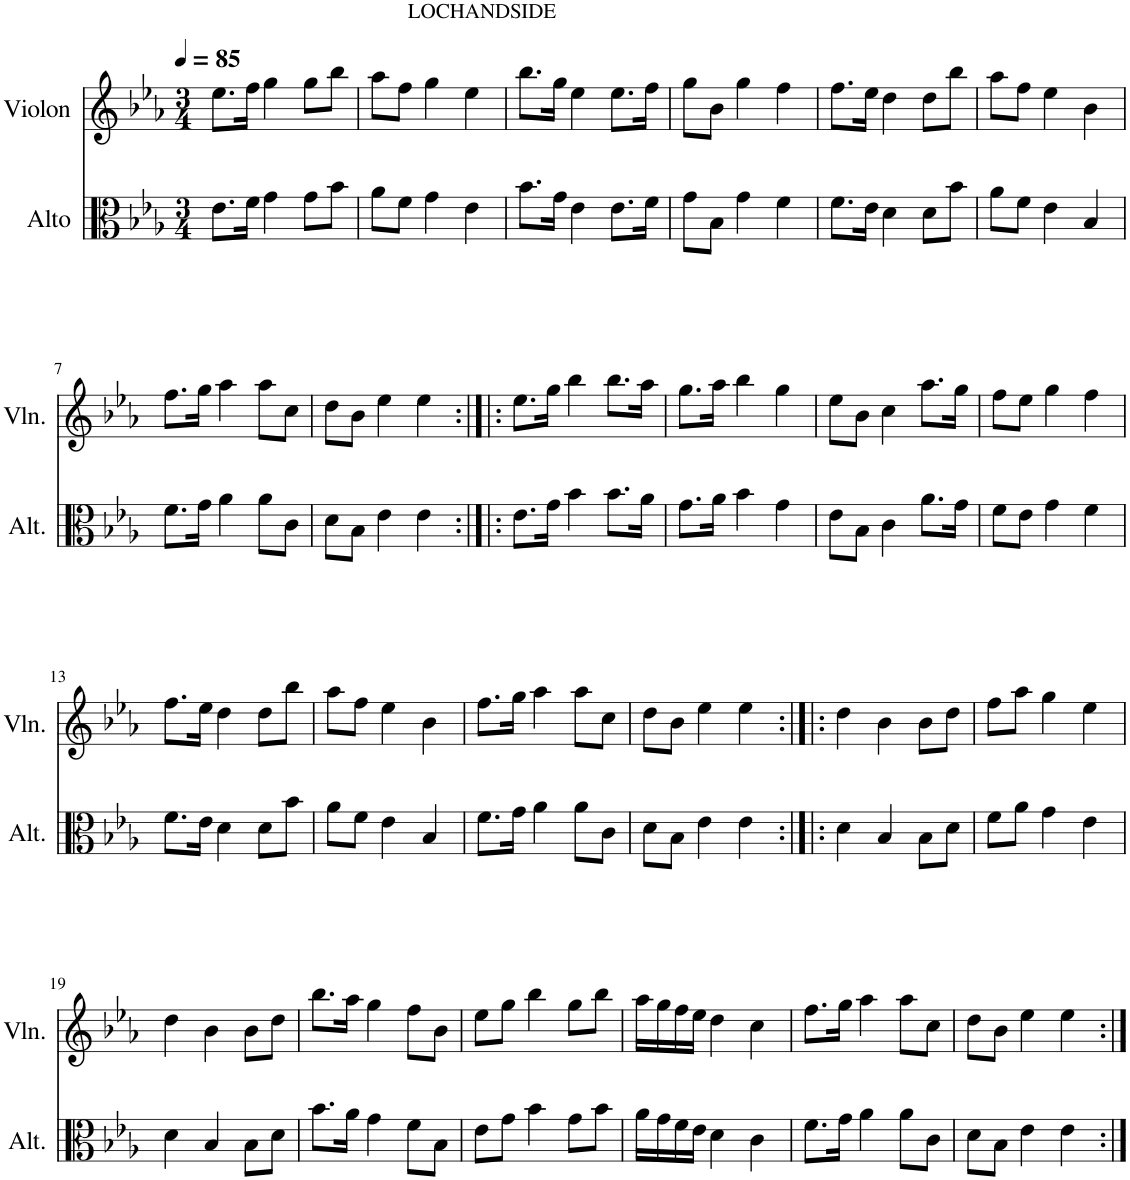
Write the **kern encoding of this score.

**kern	**kern
*part2	*part1
*staff2	*staff1
*I"Alto	*I"Violon
*I'Alt.	*I'Vln.
*clefC3	*clefG2
*k[b-e-a-]	*k[b-e-a-]
*M3/4	*M3/4
*MM85	*MM85
=1	=1
8.e-\L	8.ee-\L
16f\Jk	16ff\Jk
4g\	4gg\
8g\L	8gg\L
8b-\J	8bb-\J
=2	=2
!	!LO:TX:a:t=LOCHANDSIDE
8a-\L	8aa-\L
8f\J	8ff\J
4g\	4gg\
4e-\	4ee-\
=3	=3
8.b-\L	8.bb-\L
16g\Jk	16gg\Jk
4e-\	4ee-\
8.e-\L	8.ee-\L
16f\Jk	16ff\Jk
=4	=4
8g\L	8gg\L
8B-\J	8b-\J
4g\	4gg\
4f\	4ff\
=5	=5
8.f\L	8.ff\L
16e-\Jk	16ee-\Jk
4d\	4dd\
8d\L	8dd\L
8b-\J	8bb-\J
=6	=6
8a-\L	8aa-\L
8f\J	8ff\J
4e-\	4ee-\
4B-/	4b-\
!!LO:LB:g=z
=7	=7
8.f\L	8.ff\L
16g\Jk	16gg\Jk
4a-\	4aa-\
8a-\L	8aa-\L
8c\J	8cc\J
=8	=8
8d\L	8dd\L
8B-\J	8b-\J
4e-\	4ee-\
4e-\	4ee-\
=9:|!|:	=9:|!|:
8.e-\L	8.ee-\L
16g\Jk	16gg\Jk
4b-\	4bb-\
8.b-\L	8.bb-\L
16a-\Jk	16aa-\Jk
=10	=10
8.g\L	8.gg\L
16a-\Jk	16aa-\Jk
4b-\	4bb-\
4g\	4gg\
=11	=11
8e-\L	8ee-\L
8B-\J	8b-\J
4c\	4cc\
8.a-\L	8.aa-\L
16g\Jk	16gg\Jk
=12	=12
8f\L	8ff\L
8e-\J	8ee-\J
4g\	4gg\
4f\	4ff\
!!LO:LB:g=z
=13	=13
8.f\L	8.ff\L
16e-\Jk	16ee-\Jk
4d\	4dd\
8d\L	8dd\L
8b-\J	8bb-\J
=14	=14
8a-\L	8aa-\L
8f\J	8ff\J
4e-\	4ee-\
4B-/	4b-\
=15	=15
8.f\L	8.ff\L
16g\Jk	16gg\Jk
4a-\	4aa-\
8a-\L	8aa-\L
8c\J	8cc\J
=16	=16
8d\L	8dd\L
8B-\J	8b-\J
4e-\	4ee-\
4e-\	4ee-\
=17:|!|:	=17:|!|:
4d\	4dd\
4B-/	4b-\
8B-\L	8b-\L
8d\J	8dd\J
=18	=18
8f\L	8ff\L
8a-\J	8aa-\J
4g\	4gg\
4e-\	4ee-\
!!LO:LB:g=z
=19	=19
4d\	4dd\
4B-/	4b-\
8B-\L	8b-\L
8d\J	8dd\J
=20	=20
8.b-\L	8.bb-\L
16a-\Jk	16aa-\Jk
4g\	4gg\
8f\L	8ff\L
8B-\J	8b-\J
=21	=21
8e-\L	8ee-\L
8g\J	8gg\J
4b-\	4bb-\
8g\L	8gg\L
8b-\J	8bb-\J
=22	=22
16a-\LL	16aa-\LL
16g\	16gg\
16f\	16ff\
16e-\JJ	16ee-\JJ
4d\	4dd\
4c\	4cc\
=23	=23
8.f\L	8.ff\L
16g\Jk	16gg\Jk
4a-\	4aa-\
8a-\L	8aa-\L
8c\J	8cc\J
=24	=24
8d\L	8dd\L
8B-\J	8b-\J
4e-\	4ee-\
4e-\	4ee-\
=:|!	=:|!
*-	*-
